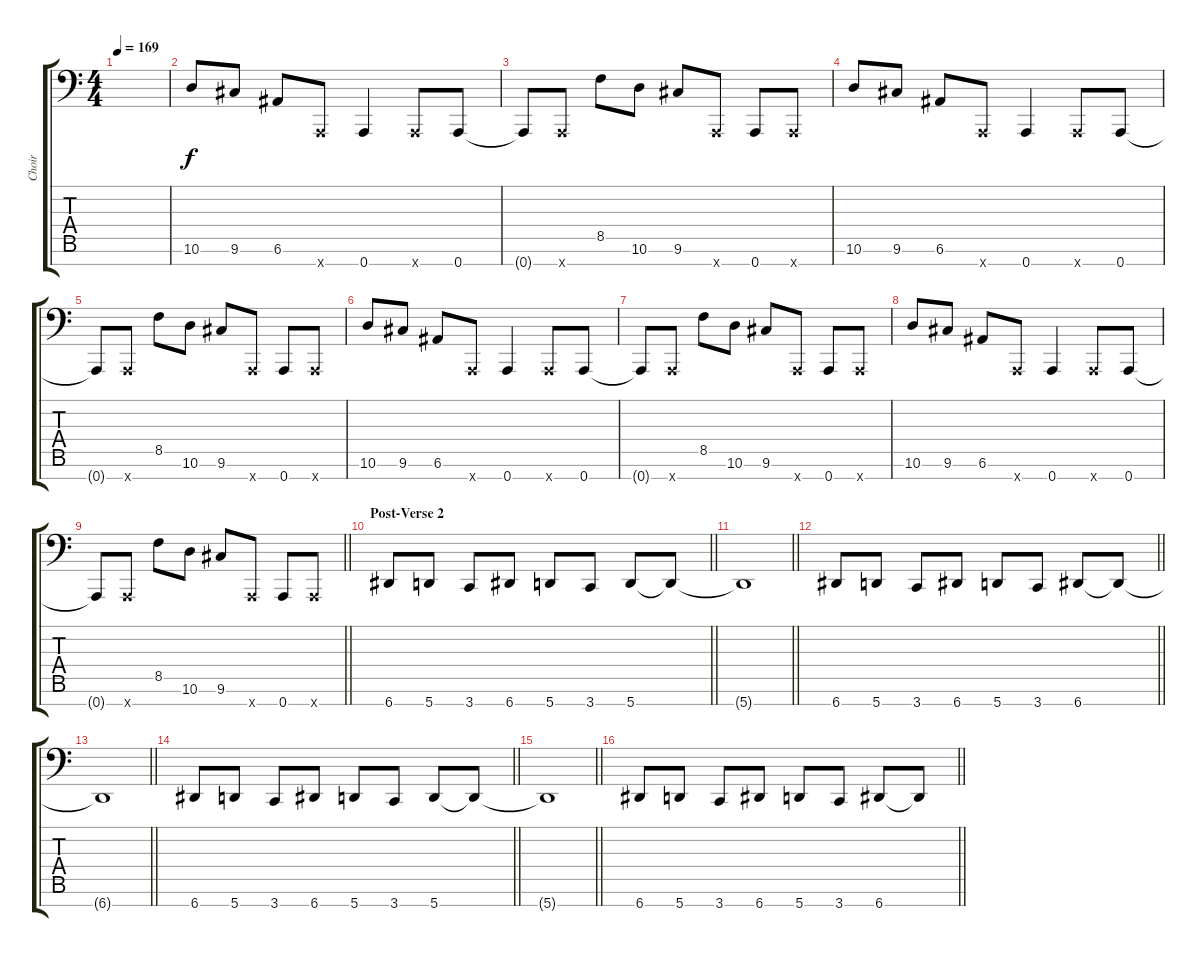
\track ("Choir" "Choir") {instrument choiraahs}
\staff {score tabs}
\tuning (E4 B3 G3 D3 A2 E2 A1) {hide}
\ts (4 4)
\tempo 169
\clef f4
\ks c
|
10.6.8 9.6.8 6.6.8 0.7{x}.8 0.7.4 0.7{x}.8 0.7.8 |
0.7{t}.8 0.7{x}.8 8.5.8 10.6.8 9.6.8 0.7{x}.8 0.7.8 0.7{x}.8 |
10.6.8 9.6.8 6.6.8 0.7{x}.8 0.7.4 0.7{x}.8 0.7.8 |
0.7{t}.8 0.7{x}.8 8.5.8 10.6.8 9.6.8 0.7{x}.8 0.7.8 0.7{x}.8 |
10.6.8 9.6.8 6.6.8 0.7{x}.8 0.7.4 0.7{x}.8 0.7.8 |
0.7{t}.8 0.7{x}.8 8.5.8 10.6.8 9.6.8 0.7{x}.8 0.7.8 0.7{x}.8 |
10.6.8 9.6.8 6.6.8 0.7{x}.8 0.7.4 0.7{x}.8 0.7.8 |
\barLineRight lightlight
0.7{t}.8 0.7{x}.8 8.5.8 10.6.8 9.6.8 0.7{x}.8 0.7.8 0.7{x}.8 |
\section ("" "Post-Verse 2")
\barLineRight lightlight
6.7.8 5.7.8 3.7.8 6.7.8 5.7.8 3.7.8 5.7.8 5.7{t}.8 |
\barLineRight lightlight
5.7{t}.1 |
\barLineRight lightlight
6.7.8 5.7.8 3.7.8 6.7.8 5.7.8 3.7.8 6.7.8 6.7{t}.8 |
\barLineRight lightlight
6.7{t}.1 |
\barLineRight lightlight
6.7.8 5.7.8 3.7.8 6.7.8 5.7.8 3.7.8 5.7.8 5.7{t}.8 |
\barLineRight lightlight
5.7{t}.1 |
\barLineRight lightlight
6.7.8 5.7.8 3.7.8 6.7.8 5.7.8 3.7.8 6.7.8 6.7{t}.8
